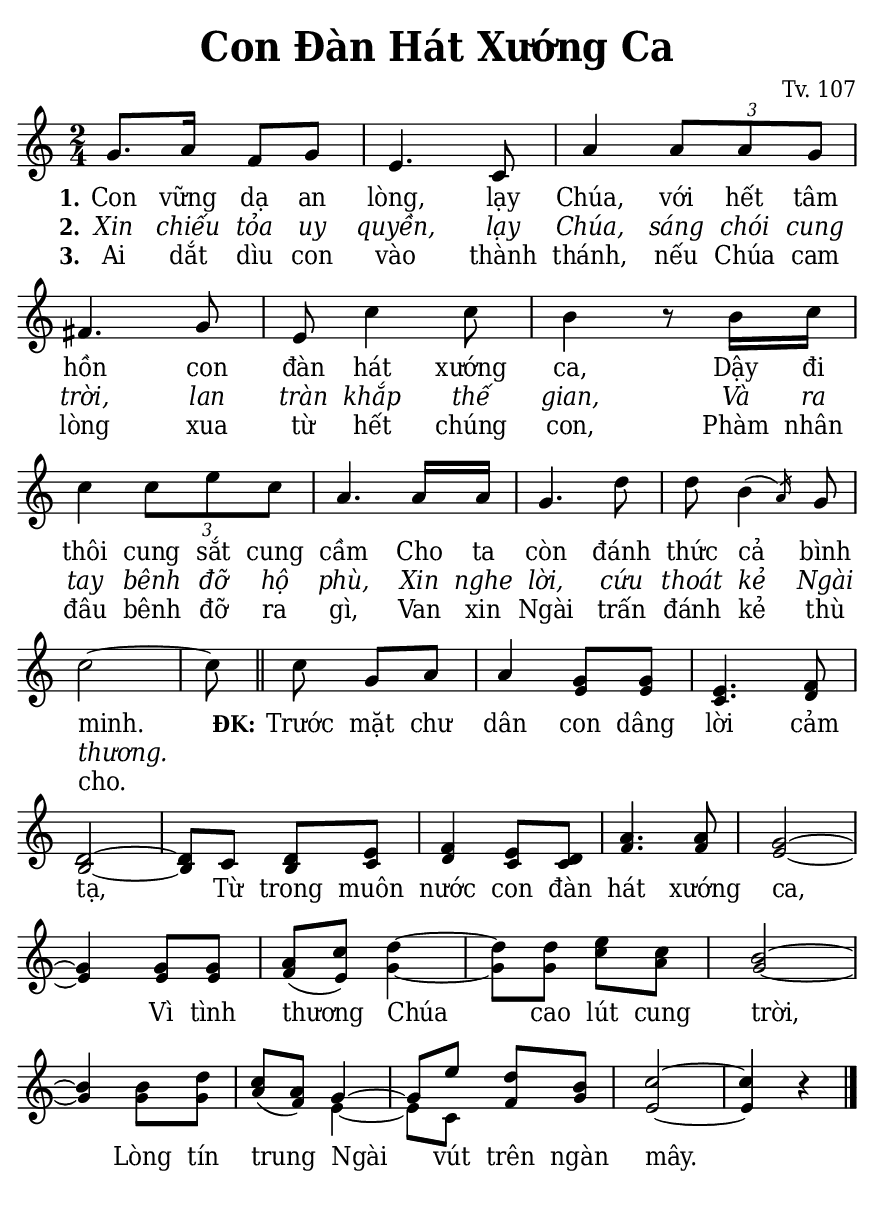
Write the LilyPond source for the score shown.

% Cài đặt chung\
\version "2.22.1"
\include "english.ly"

\header {
  title = \markup { \fontsize #1 "Con Đàn Hát Xướng Ca" }
  composer = "Tv. 107"
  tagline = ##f
}

% Nhạc phiên khúc
nhacPhienKhucSop = \relative c'' {
  g8. a16 f8 g |
  e4. c8 |
  a'4 \tuplet 3/2 { a8 a g } |
  fs4. g8 |
  e c'4 c8 |
  b4 r8 b16 c |
  c4 \tuplet 3/2 { c8 e c } |
  a4. a16 a |
  g4. d'8 |
  d
  \afterGrace b4 ({
    \override Flag.stroke-style = #"grace"
    a16)}
  \revert Flag.stroke-style
  g8 |
  c2 ~ |
  c8 \bar "||"
  
  c g a |
  a4 g8 g |
  e4. f8 |
  d2 ~ |
  d8 c d e |
  f4 e8 d |
  a'4. a8 |
  g2 ~ |
  g4 g8 g |
  a (c) d4 ~ |
  d8 d e c |
  b2 ~ |
  b4 b8 d |
  c (a) g4 ~ |
  g8 e' d b |
  c2 ~ |
  c4 r \bar "|."
}

nhacPhienKhucAlto = \relative c'' {
  R2*11
  r8
  c8 g a |
  a4 e8 e |
  c4. d8 |
  b2 ~ |
  b8 c b c |
  d4 c8 c |
  f4. f8 |
  e2 ~ |
  e4 e8 e |
  f (e) g4 ~ |
  g8 g c a |
  g2 ~ |
  g4 g8 g |
  a (f) e4 ~ |
  e8 [c] f g |
  e2 ~ |
  e4 r
}

% Lời phiên khúc
loiPhienKhucSop = \lyrics {
  <<
    {
      \set stanza = "1."
      Con vững dạ an lòng,
      lạy Chúa, với hết tâm hồn con đàn hát xướng ca,
      Dậy đi thôi cung sắt cung cầm
      Cho ta còn đánh thức cả bình minh.
    }
    \new Lyrics {
	    \set associatedVoice = "beSop"
	    \set stanza = "2."
      \override Lyrics.LyricText.font-shape = #'italic
	    Xin chiếu tỏa uy quyền, lạy Chúa,
	    sáng chói cung trời,
	    lan tràn khắp thế gian,
	    Và ra tay bênh đỡ hộ phù,
	    Xin nghe lời, cứu thoát kẻ Ngài thương.
    }
    \new Lyrics {
	    \set associatedVoice = "beSop"
	    \set stanza = "3."
	    Ai dắt dìu con vào thành thánh,
	    nếu Chúa cam lòng xua từ hết chúng con,
	    Phàm nhân đâu bênh đỡ ra gì,
	    Van xin Ngài trấn đánh kẻ thù cho.
    }
  >>
  \set stanza = "ĐK:"
  Trước mặt chư dân con dâng lời cảm tạ,
  Từ trong muôn nước con đàn hát xướng ca,
  Vì tình thương Chúa cao lút cung trời,
  Lòng tín trung Ngài vút trên ngàn mây.
}

% Dàn trang
\paper {
  #(set-paper-size "a5")
  top-margin = 3\mm
  bottom-margin = 3\mm
  left-margin = 3\mm
  right-margin = 3\mm
  indent = #0
  #(define fonts
	 (make-pango-font-tree "Deja Vu Serif Condensed"
	 		       "Deja Vu Serif Condensed"
			       "Deja Vu Serif Condensed"
			       (/ 20 20)))
  print-page-number = ##f
  system-system-spacing = #'((basic-distance . 0.1) (padding . 2))
  page-count = 1
}

TongNhip = {
  \key c \major \time 2/4
  \set Timing.beamExceptions = #'()
  \set Timing.baseMoment = #(ly:make-moment 1/4)
}

% Đổi kích thước nốt cho bè phụ
notBePhu =
#(define-music-function (font-size music) (number? ly:music?)
   (for-some-music
     (lambda (m)
       (if (music-is-of-type? m 'rhythmic-event)
           (begin
             (set! (ly:music-property m 'tweaks)
                   (cons `(font-size . ,font-size)
                         (ly:music-property m 'tweaks)))
             #t)
           #f))
     music)
   music)

\score {
  \new ChoirStaff <<
    \new Staff \with {
        \consists "Merge_rests_engraver"
        printPartCombineTexts = ##f
      }
      <<
      \new Voice \TongNhip \partCombine 
        \nhacPhienKhucSop
        \notBePhu -1 { \nhacPhienKhucAlto }
      \new NullVoice = beSop \nhacPhienKhucSop
      \new Lyrics \lyricsto beSop \loiPhienKhucSop
      >>
  >>
  \layout {
    \override Lyrics.LyricSpace.minimum-distance = #1.5
    \override Score.BarNumber.break-visibility = ##(#f #f #f)
    \override Score.SpacingSpanner.uniform-stretching = ##t
  } 
}
